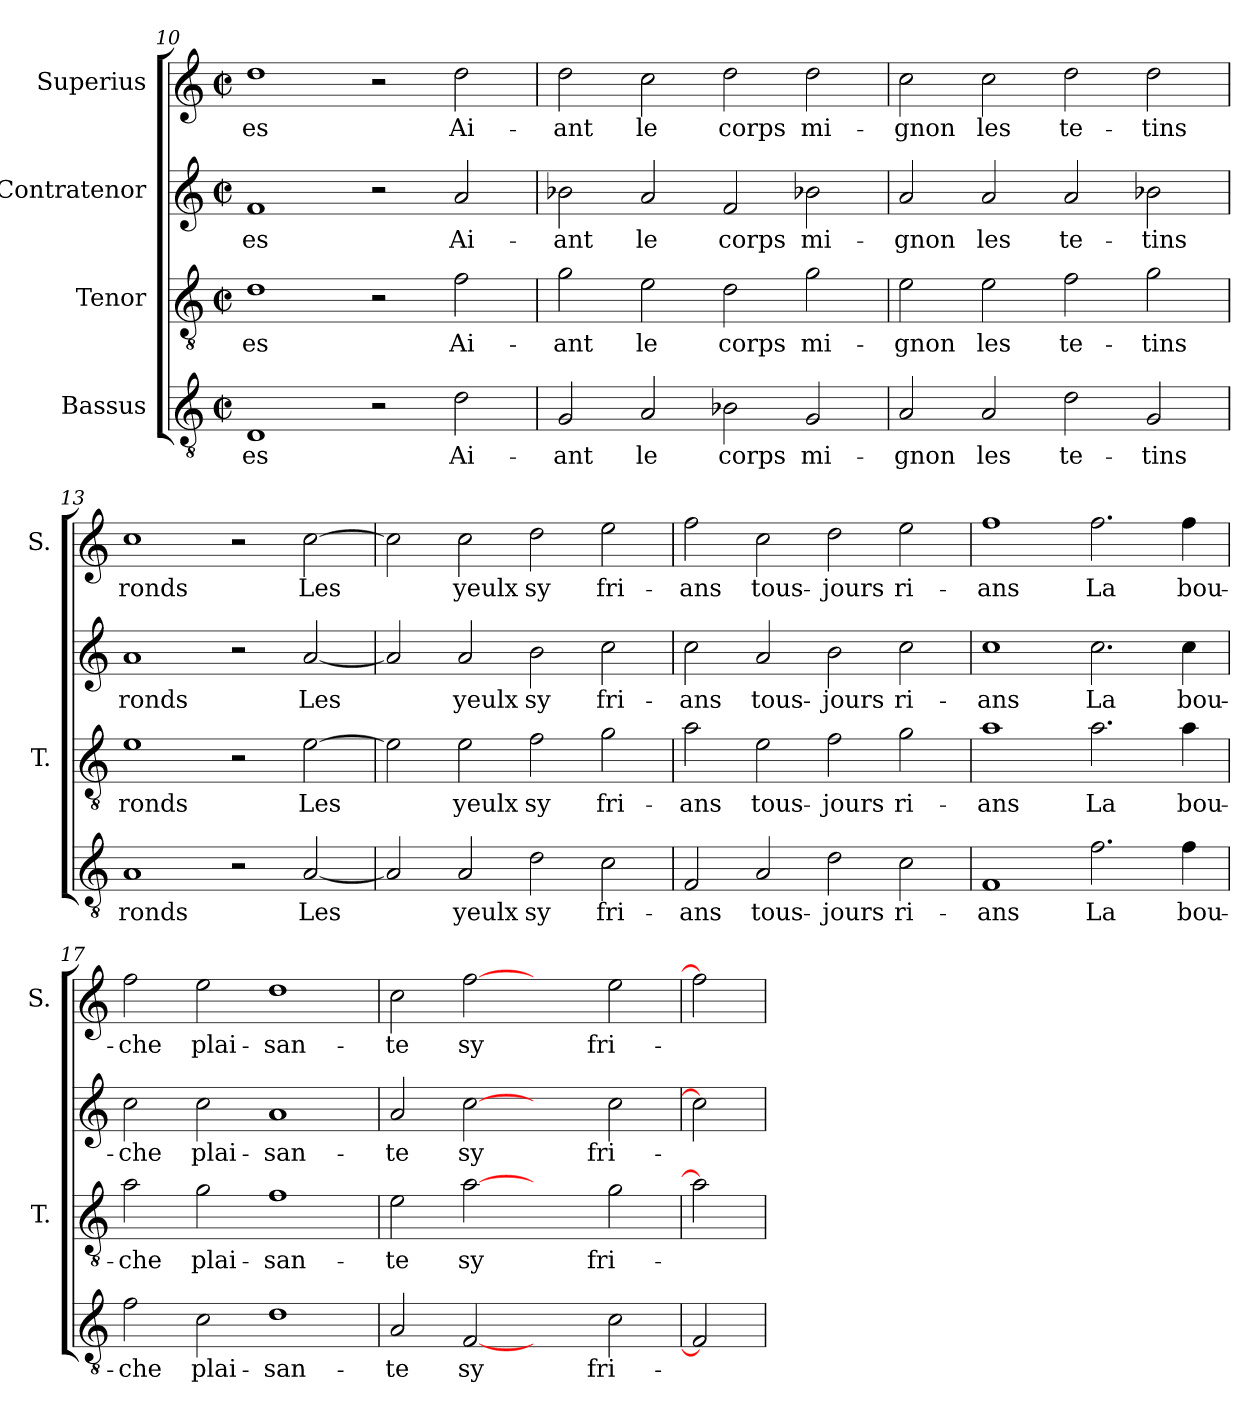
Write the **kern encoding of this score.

**kern	**text	**kern	**text	**kern	**text	**kern	**text
*part4	*part4	*part3	*part3	*part2	*part2	*part1	*part1
*staff4	*staff4	*staff3	*staff3	*staff2	*staff2	*staff1	*staff1
*I"Bassus	*	*I"Tenor	*	*I"Contratenor	*	*I"Superius	*
*	*	*I'T.	*	*	*	*I'S.	*
*clefGv2	*	*clefGv2	*	*clefG2	*	*clefG2	*
*k[]	*	*k[]	*	*k[]	*	*k[]	*
*C:	*	*C:	*	*C:	*	*C:	*
*M2/2	*	*M2/2	*	*M2/2	*	*M2/2	*
*met(c|)	*	*met(c|)	*	*met(c|)	*	*met(c|)	*
=10	=10	=10	=10	=10	=10	=10	=10
1D/	-es	1d\	-es	1f/	-es	1dd\	-es
2r	.	2r	.	2r	.	2r	.
2d\	Ai-	2f\	Ai-	2a/	Ai-	2dd\	Ai-
!!LO:LB:g=z
=11	=11	=11	=11	=11	=11	=11	=11
2G/	-ant	2g\	-ant	2b-X\	-ant	2dd\	-ant
2A/	le	2e\	le	2a/	le	2cc\	le
2B-X\	corps	2d\	corps	2f/	corps	2dd\	corps
2G/	mi-	2g\	mi-	2b-X\	mi-	2dd\	mi-
=12	=12	=12	=12	=12	=12	=12	=12
2A/	-gnon	2e\	-gnon	2a/	-gnon	2cc\	-gnon
2A/	les	2e\	les	2a/	les	2cc\	les
2d\	te-	2f\	te-	2a/	te-	2dd\	te-
2G/	-tins	2g\	-tins	2b-X\	-tins	2dd\	-tins
=13	=13	=13	=13	=13	=13	=13	=13
1A/	ronds	1e\	ronds	1a/	ronds	1cc\	ronds
2r	.	2r	.	2r	.	2r	.
[2A/	Les	[2e\	Les	[2a/	Les	[2cc\	Les
=14	=14	=14	=14	=14	=14	=14	=14
2A/]	.	2e\]	.	2a/]	.	2cc\]	.
2A/	yeulx	2e\	yeulx	2a/	yeulx	2cc\	yeulx
2d\	sy	2f\	sy	2b\	sy	2dd\	sy
2c\	fri-	2g\	fri-	2cc\	fri-	2ee\	fri-
=15	=15	=15	=15	=15	=15	=15	=15
2F/	-ans	2a\	-ans	2cc\	-ans	2ff\	-ans
2A/	tous-	2e\	tous-	2a/	tous-	2cc\	tous-
2d\	-jours	2f\	-jours	2b\	-jours	2dd\	-jours
2c\	ri-	2g\	ri-	2cc\	ri-	2ee\	ri-
=16	=16	=16	=16	=16	=16	=16	=16
1F/	-ans	1a\	-ans	1cc\	-ans	1ff\	-ans
2.f\	La	2.a\	La	2.cc\	La	2.ff\	La
4f\	bou-	4a\	bou-	4cc\	bou-	4ff\	bou-
!!LO:PB:g=z
=17	=17	=17	=17	=17	=17	=17	=17
2f\	-che	2a\	-che	2cc\	-che	2ff\	-che
2c\	plai-	2g\	plai-	2cc\	plai-	2ee\	plai-
1d\	-san-	1f\	-san-	1a/	-san-	1dd\	-san-
=18	=18	=18	=18	=18	=18	=18	=18
2A/	-te	2e\	-te	2a/	-te	2cc\	-te
[2F/	sy	[2a\	sy	[2cc\	sy	[2ff\	sy
2ryy	.	2ryy	.	2ryy	.	2ryy	.
2c\	fri-	2g\	fri-	2cc\	fri-	2ee\	fri-
=19	=19	=19	=19	=19	=19	=19	=19
2F/]	.	2a\]	.	2cc\]	.	2ff\]	.
=	=	=	=	=	=	=	=
*-	*-	*-	*-	*-	*-	*-	*-
